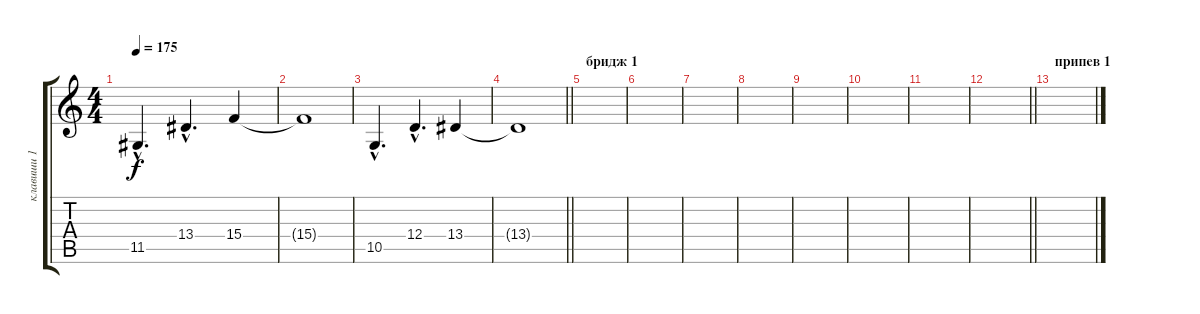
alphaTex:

\track ("клавиши 1" "клавиши 1") {instrument harpsichord}
\staff {score tabs}
\tuning (E4 B3 G3 D3 A2 E2) {hide}
\ts (4 4)
\tempo 175
\clef g2
\ks c
11.5{hac}.4{d dy f} 13.4{hac}.4{d} 15.4.4 |
15.4{t}.1 |
10.5{hac}.4{d} 12.4{hac}.4{d} 13.4.4 |
\barLineRight lightlight
13.4{t}.1 |
\section ("" "бридж 1")
|
|
|
|
|
|
|
\barLineRight lightlight
|
\section ("" "припев 1")
